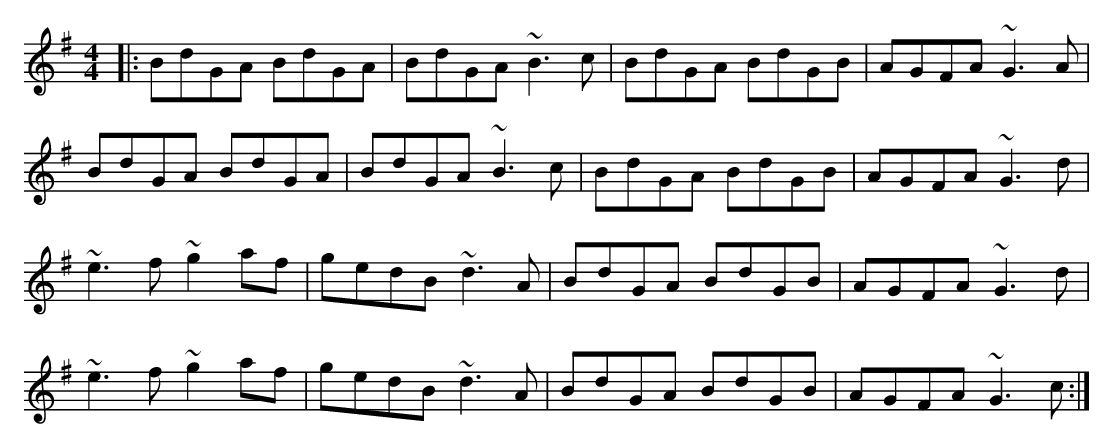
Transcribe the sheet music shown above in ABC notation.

X:1
M:4/4
K:G
|:BdGA BdGA|BdGA ~B3c|BdGA BdGB|AGFA ~G3A|
BdGA BdGA|BdGA ~B3c|BdGA BdGB|AGFA ~G3d|
~e3f ~g2af|gedB ~d3A|BdGA BdGB|AGFA ~G3d|
~e3f ~g2af|gedB ~d3A|BdGA BdGB|AGFA ~G3c:|
